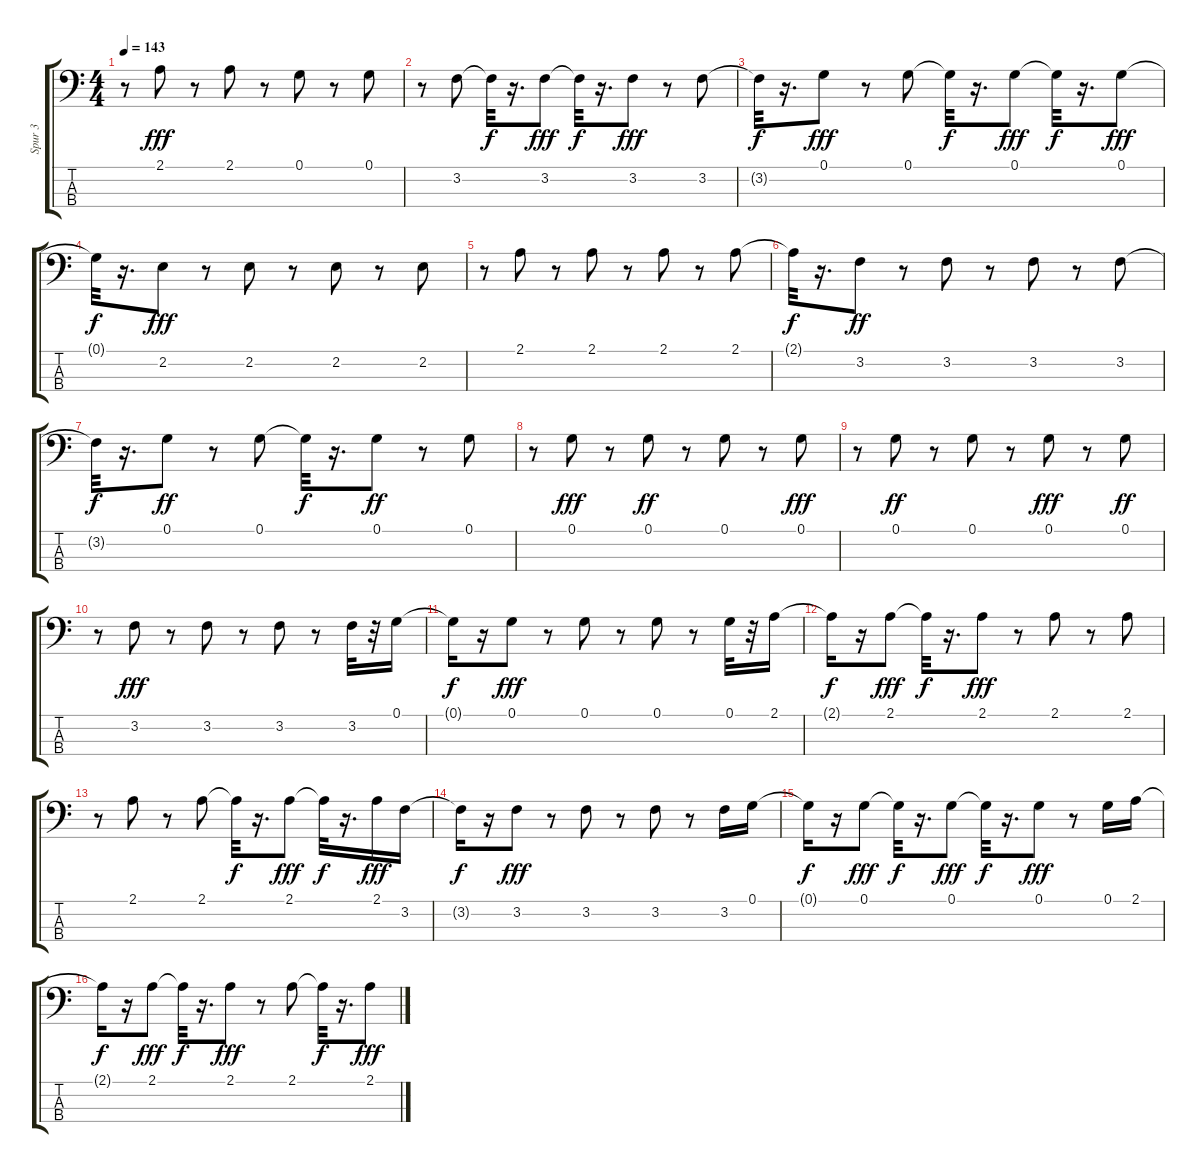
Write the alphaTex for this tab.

\track ("Spur 3" "Spur 3") {instrument synthbass2}
\staff {score tabs}
\tuning (G2 D2 A1 E1) {hide}
\ts (4 4)
\tempo 143
\clef f4
\ks c
r.8{dy fff} 2.1.8 r.8 2.1.8 r.8 0.1.8 r.8 0.1.8 |
r.8 3.2.8 3.2{t}.32{dy f} r.16{d} 3.2.8{dy fff} 3.2{t}.32{dy f} r.16{d} 3.2.8{dy fff} r.8 3.2.8 |
3.2{t}.32{dy f} r.16{d} 0.1.8{dy fff} r.8 0.1.8 0.1{t}.32{dy f} r.16{d} 0.1.8{dy fff} 0.1{t}.32{dy f} r.16{d} 0.1.8{dy fff} |
0.1{t}.32{dy f} r.16{d} 2.2.8{dy fff} r.8 2.2.8 r.8 2.2.8 r.8 2.2.8 |
r.8 2.1.8 r.8 2.1.8 r.8 2.1.8 r.8 2.1.8 |
2.1{t}.32{dy f} r.16{d} 3.2.8{dy ff} r.8 3.2.8 r.8 3.2.8 r.8 3.2.8 |
3.2{t}.32{dy f} r.16{d} 0.1.8{dy ff} r.8 0.1.8 0.1{t}.32{dy f} r.16{d} 0.1.8{dy ff} r.8 0.1.8 |
r.8 0.1.8{dy fff} r.8 0.1.8{dy ff} r.8 0.1.8 r.8 0.1.8{dy fff} |
r.8 0.1.8{dy ff} r.8 0.1.8 r.8 0.1.8{dy fff} r.8 0.1.8{dy ff} |
r.8 3.2.8{dy fff} r.8 3.2.8 r.8 3.2.8 r.8 3.2.32 r.32 0.1.16 |
0.1{t}.16{dy f} r.16 0.1.8{dy fff} r.8 0.1.8 r.8 0.1.8 r.8 0.1.32 r.32 2.1.16 |
2.1{t}.16{dy f} r.16 2.1.8{dy fff} 2.1{t}.32{dy f} r.16{d} 2.1.8{dy fff} r.8 2.1.8 r.8 2.1.8 |
r.8 2.1.8 r.8 2.1.8 2.1{t}.32{dy f} r.16{d} 2.1.8{dy fff} 2.1{t}.32{dy f} r.16{d} 2.1.16{dy fff} 3.2.16 |
3.2{t}.16{dy f} r.16 3.2.8{dy fff} r.8 3.2.8 r.8 3.2.8 r.8 3.2.16 0.1.16 |
0.1{t}.16{dy f} r.16 0.1.8{dy fff} 0.1{t}.32{dy f} r.16{d} 0.1.8{dy fff} 0.1{t}.32{dy f} r.16{d} 0.1.8{dy fff} r.8 0.1.16 2.1.16 |
2.1{t}.16{dy f} r.16 2.1.8{dy fff} 2.1{t}.32{dy f} r.16{d} 2.1.8{dy fff} r.8 2.1.8 2.1{t}.32{dy f} r.16{d} 2.1.8{dy fff}
